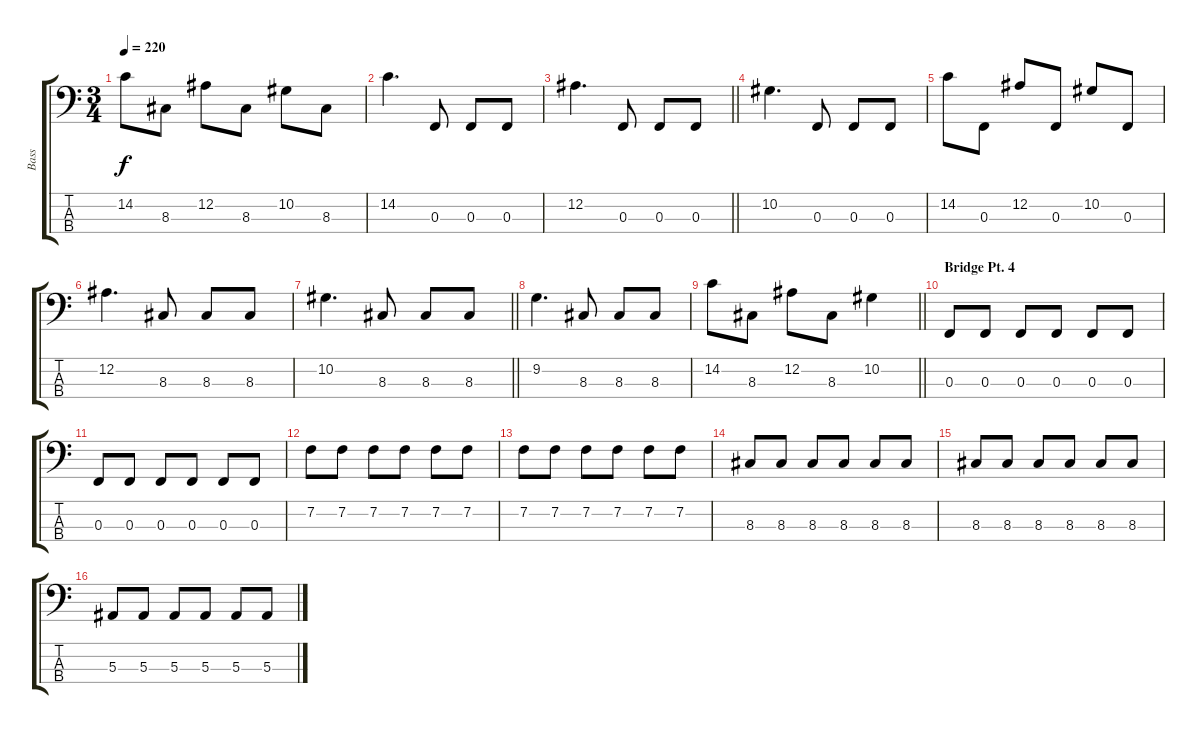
\track ("Bass" "Bass") {instrument electricbasspick}
\staff {score tabs}
\tuning (Eb2 Bb1 F1 C1) {hide}
\ts (3 4)
\tempo 220
\clef f4
\ks c
14.2.8{dy f} 8.3.8 12.2.8 8.3.8 10.2.8 8.3.8 |
14.2.4{d} 0.3.8 0.3.8 0.3.8 |
\barLineRight lightlight
12.2.4{d} 0.3.8 0.3.8 0.3.8 |
10.2.4{d} 0.3.8 0.3.8 0.3.8 |
14.2.8 0.3.8 12.2.8 0.3.8 10.2.8 0.3.8 |
12.2.4{d} 8.3.8 8.3.8 8.3.8 |
\barLineRight lightlight
10.2.4{d} 8.3.8 8.3.8 8.3.8 |
9.2.4{d} 8.3.8 8.3.8 8.3.8 |
\barLineRight lightlight
14.2.8 8.3.8 12.2.8 8.3.8 10.2.4 |
\section ("" "Bridge Pt. 4")
0.3.8 0.3.8 0.3.8 0.3.8 0.3.8 0.3.8 |
0.3.8 0.3.8 0.3.8 0.3.8 0.3.8 0.3.8 |
7.2.8 7.2.8 7.2.8 7.2.8 7.2.8 7.2.8 |
7.2.8 7.2.8 7.2.8 7.2.8 7.2.8 7.2.8 |
8.3.8 8.3.8 8.3.8 8.3.8 8.3.8 8.3.8 |
8.3.8 8.3.8 8.3.8 8.3.8 8.3.8 8.3.8 |
5.3.8 5.3.8 5.3.8 5.3.8 5.3.8 5.3.8
